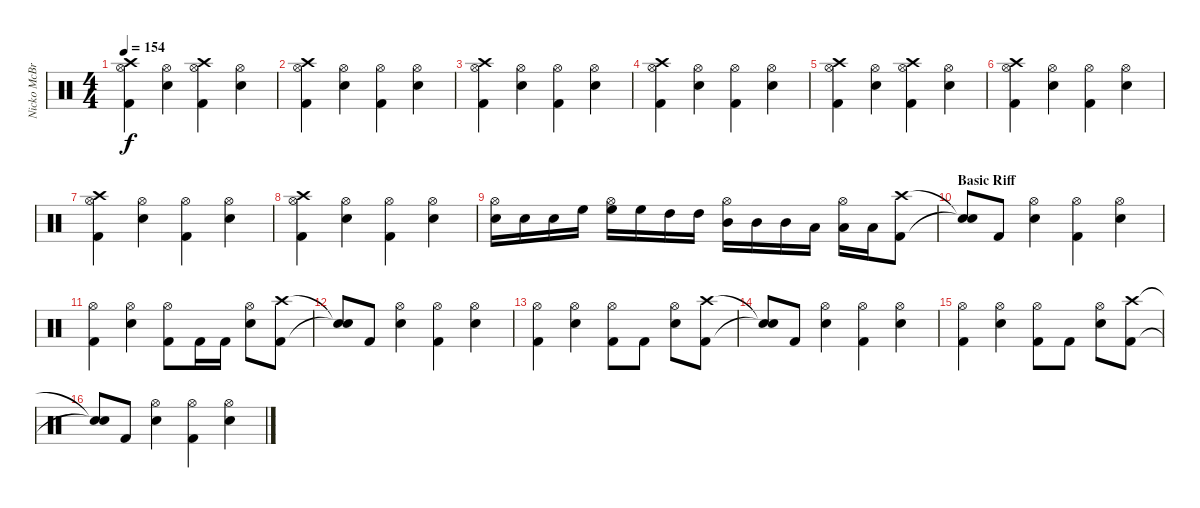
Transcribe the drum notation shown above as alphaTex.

\track ("Nicko McBrain's Drums" "Nicko McBr") {instrument percussion}
\staff {score}
\articulation defaults
\ts (4 4)
\tempo 154
\clef neutral
\ks c
("Kick (hit) 2" "Hi-Hat (open)" "Crash high (hit)").4{dy f} ("Snare (hit) 2" "Hi-Hat (open)").4 ("Kick (hit) 2" "Hi-Hat (open)" "Crash high (hit)").4 ("Snare (hit) 2" "Hi-Hat (open)").4 |
("Kick (hit) 2" "Hi-Hat (open)" "Crash high (hit)").4 ("Snare (hit) 2" "Hi-Hat (open)").4 ("Kick (hit) 2" "Hi-Hat (open)").4 ("Snare (hit) 2" "Hi-Hat (open)").4 |
("Kick (hit) 2" "Hi-Hat (open)" "Crash high (hit)").4 ("Snare (hit) 2" "Hi-Hat (open)").4 ("Kick (hit) 2" "Hi-Hat (open)").4 ("Snare (hit) 2" "Hi-Hat (open)").4 |
("Kick (hit) 2" "Hi-Hat (open)" "Crash high (hit)").4 ("Snare (hit) 2" "Hi-Hat (open)").4 ("Kick (hit) 2" "Hi-Hat (open)").4 ("Snare (hit) 2" "Hi-Hat (open)").4 |
("Kick (hit) 2" "Hi-Hat (open)" "Crash high (hit)").4 ("Snare (hit) 2" "Hi-Hat (open)").4 ("Kick (hit) 2" "Hi-Hat (open)" "Crash high (hit)").4 ("Snare (hit) 2" "Hi-Hat (open)").4 |
("Kick (hit) 2" "Hi-Hat (open)" "Crash high (hit)").4 ("Snare (hit) 2" "Hi-Hat (open)").4 ("Kick (hit) 2" "Hi-Hat (open)").4 ("Snare (hit) 2" "Hi-Hat (open)").4 |
("Kick (hit) 2" "Hi-Hat (open)" "Crash high (hit)").4 ("Snare (hit) 2" "Hi-Hat (open)").4 ("Kick (hit) 2" "Hi-Hat (open)").4 ("Snare (hit) 2" "Hi-Hat (open)").4 |
("Kick (hit) 2" "Hi-Hat (open)" "Crash high (hit)").4 ("Snare (hit) 2" "Hi-Hat (open)").4 ("Kick (hit) 2" "Hi-Hat (open)").4 ("Snare (hit) 2" "Hi-Hat (open)").4 |
("Snare (hit) 2" "Hi-Hat (open)").16 "Snare (hit) 2".16 "Snare (hit) 2".16 "High Floor Tom (hit)".16 ("Hi-Hat (open)" "High Floor Tom (hit)").16 "High Floor Tom (hit)".16 "High Tom (hit)".16 "High Tom (hit)".16 ("Hi-Hat (open)" "Mid Tom (hit)").16 "Mid Tom (hit)".16 "Mid Tom (hit)".16 "Low Tom (hit)".16 ("Low Tom (hit)" "Hi-Hat (open)").16 "Low Tom (hit)".16 ("Kick (hit) 2" "Crash high (hit)").8 |
\section ("" "Basic Riff ")
("Snare (hit)"{t} "Snare (hit)"{t}).8 "Kick (hit) 2".8 ("Snare (hit) 2" "Hi-Hat (open)").4 ("Kick (hit) 2" "Hi-Hat (open)").4 ("Snare (hit) 2" "Hi-Hat (open)").4 |
("Kick (hit) 2" "Hi-Hat (open)").4 ("Snare (hit) 2" "Hi-Hat (open)").4 ("Kick (hit) 2" "Hi-Hat (open)").8 "Kick (hit) 2".16 "Kick (hit) 2".16 ("Snare (hit) 2" "Hi-Hat (open)").8 ("Kick (hit) 2" "Crash high (hit)").8 |
("Snare (hit)"{t} "Snare (hit)"{t}).8 "Kick (hit) 2".8 ("Snare (hit) 2" "Hi-Hat (open)").4 ("Kick (hit) 2" "Hi-Hat (open)").4 ("Snare (hit) 2" "Hi-Hat (open)").4 |
("Kick (hit) 2" "Hi-Hat (open)").4 ("Snare (hit) 2" "Hi-Hat (open)").4 ("Kick (hit) 2" "Hi-Hat (open)").8 "Kick (hit) 2".8 ("Snare (hit) 2" "Hi-Hat (open)").8 ("Kick (hit) 2" "Crash high (hit)").8 |
("Snare (hit)"{t} "Snare (hit)"{t}).8 "Kick (hit) 2".8 ("Snare (hit) 2" "Hi-Hat (open)").4 ("Kick (hit) 2" "Hi-Hat (open)").4 ("Snare (hit) 2" "Hi-Hat (open)").4 |
("Kick (hit) 2" "Hi-Hat (open)").4 ("Snare (hit) 2" "Hi-Hat (open)").4 ("Kick (hit) 2" "Hi-Hat (open)").8 "Kick (hit) 2".8 ("Snare (hit) 2" "Hi-Hat (open)").8 ("Kick (hit) 2" "Crash high (hit)").8 |
("Snare (hit)"{t} "Snare (hit)"{t}).8 "Kick (hit) 2".8 ("Snare (hit) 2" "Hi-Hat (open)").4 ("Kick (hit) 2" "Hi-Hat (open)").4 ("Snare (hit) 2" "Hi-Hat (open)").4
